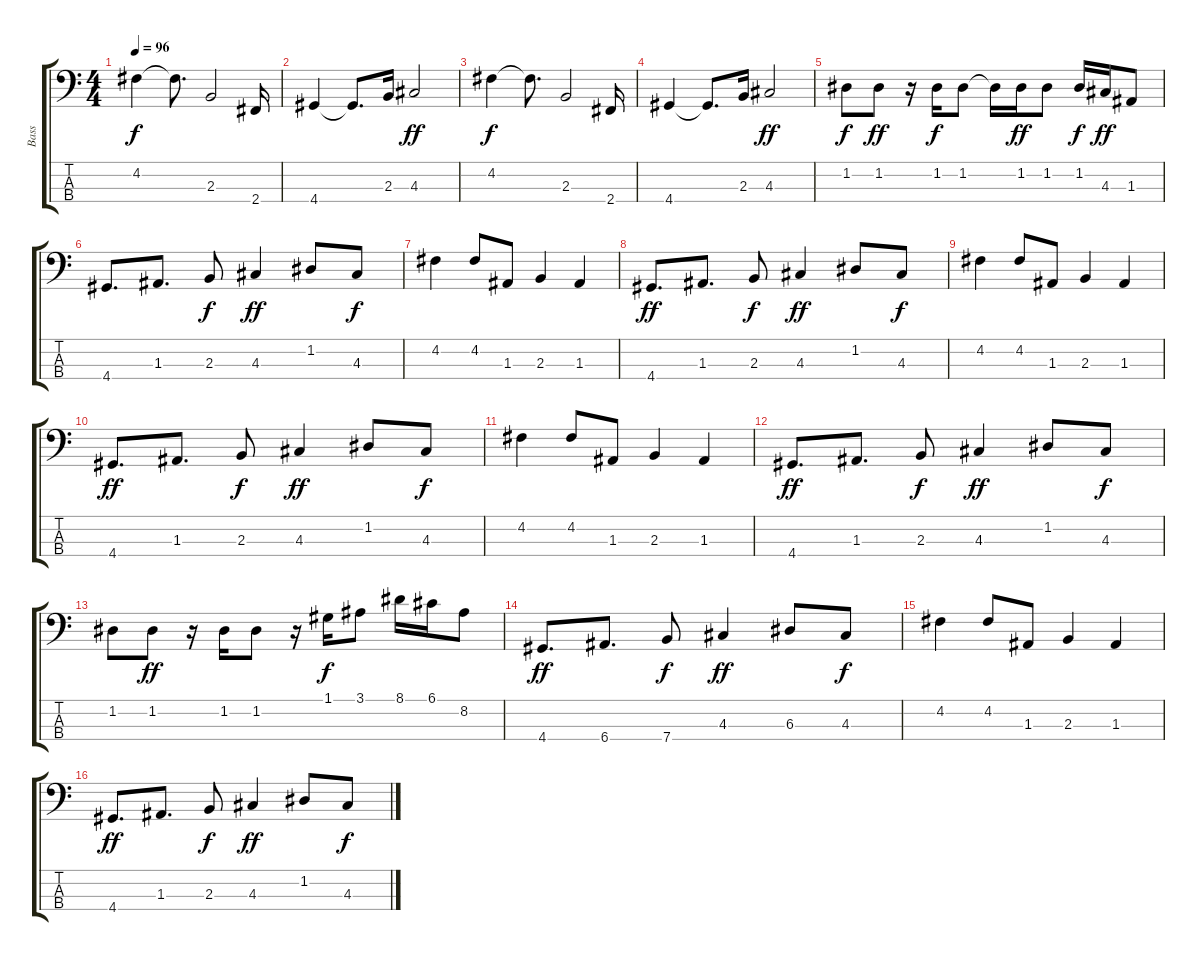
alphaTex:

\track ("Bass" "Bass") {instrument electricbassfinger}
\staff {score tabs}
\tuning (G2 D2 A1 E1) {hide}
\ts (4 4)
\tempo 96
\clef f4
\ks c
4.2.4{dy f} 4.2{t}.8{d} 2.3.2 2.4.16 |
4.4.4 4.4{t}.8{d} 2.3.16 4.3.2{dy ff} |
4.2.4{dy f} 4.2{t}.8{d} 2.3.2 2.4.16 |
4.4.4 4.4{t}.8{d} 2.3.16 4.3.2{dy ff} |
1.2.8{dy f} 1.2.8{dy ff} r.16 1.2.16{dy f} 1.2.8 1.2{t}.16 1.2.16{dy ff} 1.2.8 1.2.16{dy f} 4.3.16{dy ff} 1.3.8 |
4.4.8{d} 1.3.8{d} 2.3.8{dy f} 4.3.4{dy ff} 1.2.8 4.3.8{dy f} |
4.2.4 4.2.8 1.3.8 2.3.4 1.3.4 |
4.4.8{d dy ff} 1.3.8{d} 2.3.8{dy f} 4.3.4{dy ff} 1.2.8 4.3.8{dy f} |
4.2.4 4.2.8 1.3.8 2.3.4 1.3.4 |
4.4.8{d dy ff} 1.3.8{d} 2.3.8{dy f} 4.3.4{dy ff} 1.2.8 4.3.8{dy f} |
4.2.4 4.2.8 1.3.8 2.3.4 1.3.4 |
4.4.8{d dy ff} 1.3.8{d} 2.3.8{dy f} 4.3.4{dy ff} 1.2.8 4.3.8{dy f} |
1.2.8 1.2.8{dy ff} r.16 1.2.16 1.2.8 r.16 1.1.16{dy f} 3.1.8 8.1.16 6.1.16 8.2.8 |
4.4.8{d dy ff} 6.4.8{d} 7.4.8{dy f volume 16} 4.3.4{dy ff volume 15} 6.3.8{volume 14} 4.3.8{dy f volume 14} |
4.2.4{volume 14} 4.2.8{volume 13} 1.3.8{volume 12} 2.3.4{volume 12} 1.3.4{volume 11} |
4.4.8{d dy ff volume 11} 1.3.8{d volume 10} 2.3.8{dy f volume 10} 4.3.4{dy ff volume 10} 1.2.8{volume 9} 4.3.8{dy f volume 9}
